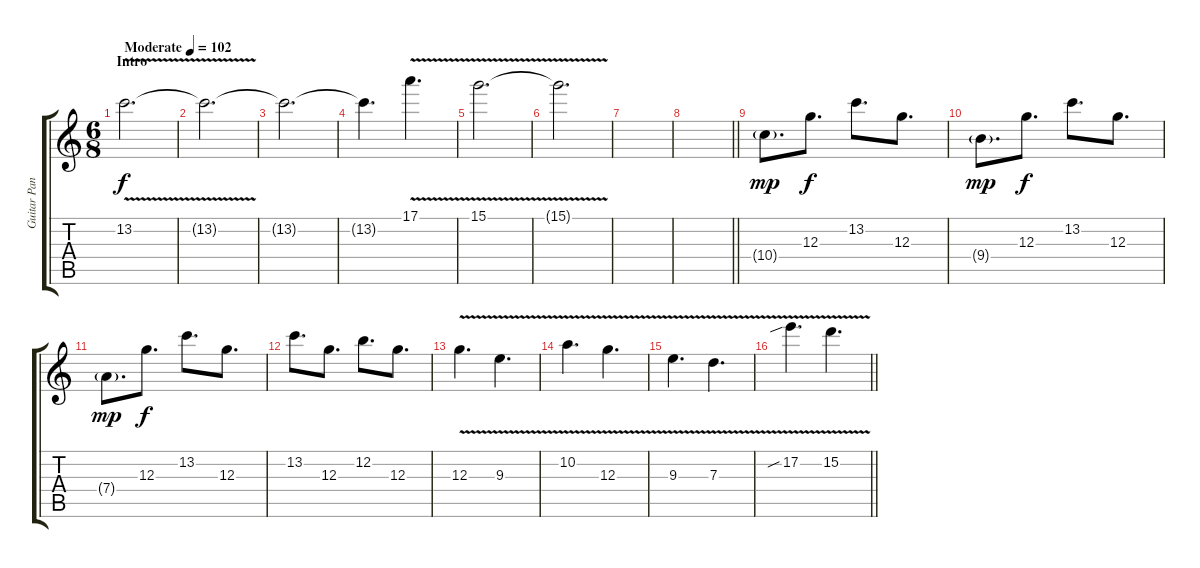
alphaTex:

\track ("Guitar Panned Right" "Guitar Pan") {instrument distortionguitar}
\staff {score tabs}
\tuning (E4 B3 G3 D3 A2 D2) {hide}
\ts (6 8)
\section ("" "Intro")
\tempo (102 "Moderate")
\clef g2
\ks aminor
13.2{v}.2{d dy f volume 12 instrument distortionguitar} |
13.2{t}.2{d} |
13.2{t}.2{d} |
13.2{t}.4{d} 17.1{v}.4{d} |
15.1{v}.2{d} |
15.1{t}.2{d} |
|
\barLineRight lightlight
|
10.4{g}.8{d dy mp volume 14} 12.3.8{d dy f} 13.2.8{d} 12.3.8{d} |
9.4{g}.8{d dy mp} 12.3.8{d dy f} 13.2.8{d} 12.3.8{d} |
7.4{g}.8{d dy mp} 12.3.8{d dy f} 13.2.8{d} 12.3.8{d} |
13.2.8{d} 12.3.8{d} 12.2.8{d} 12.3.8{d} |
12.3{v}.4{d} 9.3{v}.4{d} |
10.2{v}.4{d} 12.3{v}.4{d} |
9.3{v}.4{d} 7.3{v}.4{d} |
\barLineRight lightlight
17.2{v sib}.4{d} 15.2{v}.4{d}
